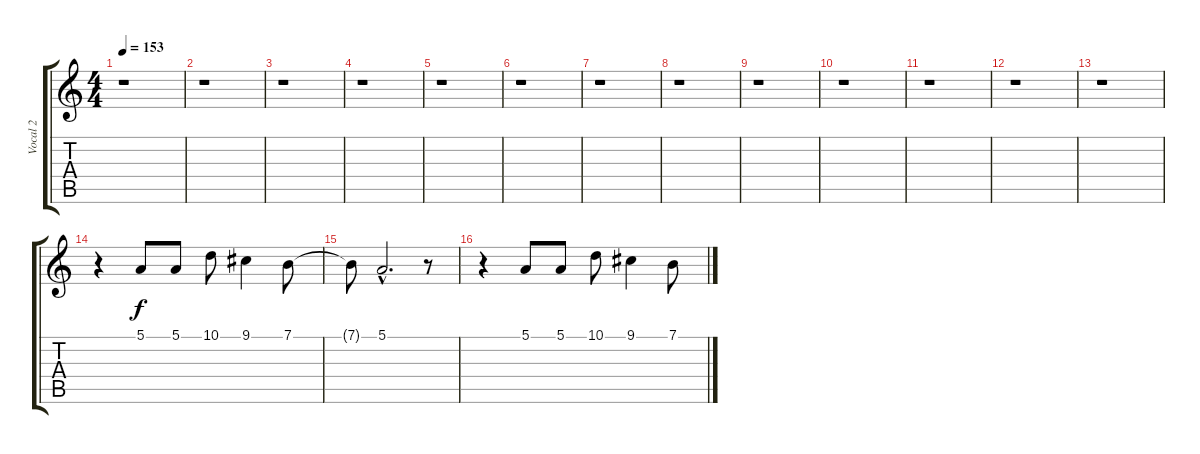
\track ("Vocal 2" "Vocal 2") {instrument lead1square}
\staff {score tabs}
\tuning (E4 B3 G3 D3 A2 E2) {hide}
\ts (4 4)
\tempo 153
\clef g2
\ks c
r.1{dy f} |
r.1 |
r.1 |
r.1 |
r.1 |
r.1 |
r.1 |
r.1 |
r.1 |
r.1 |
r.1 |
r.1 |
r.1 |
r.4 5.1.8 5.1.8 10.1.8 9.1.4 7.1.8 |
7.1{t}.8 5.1{hac}.2{d} r.8 |
r.4 5.1.8 5.1.8 10.1.8 9.1.4 7.1.8
